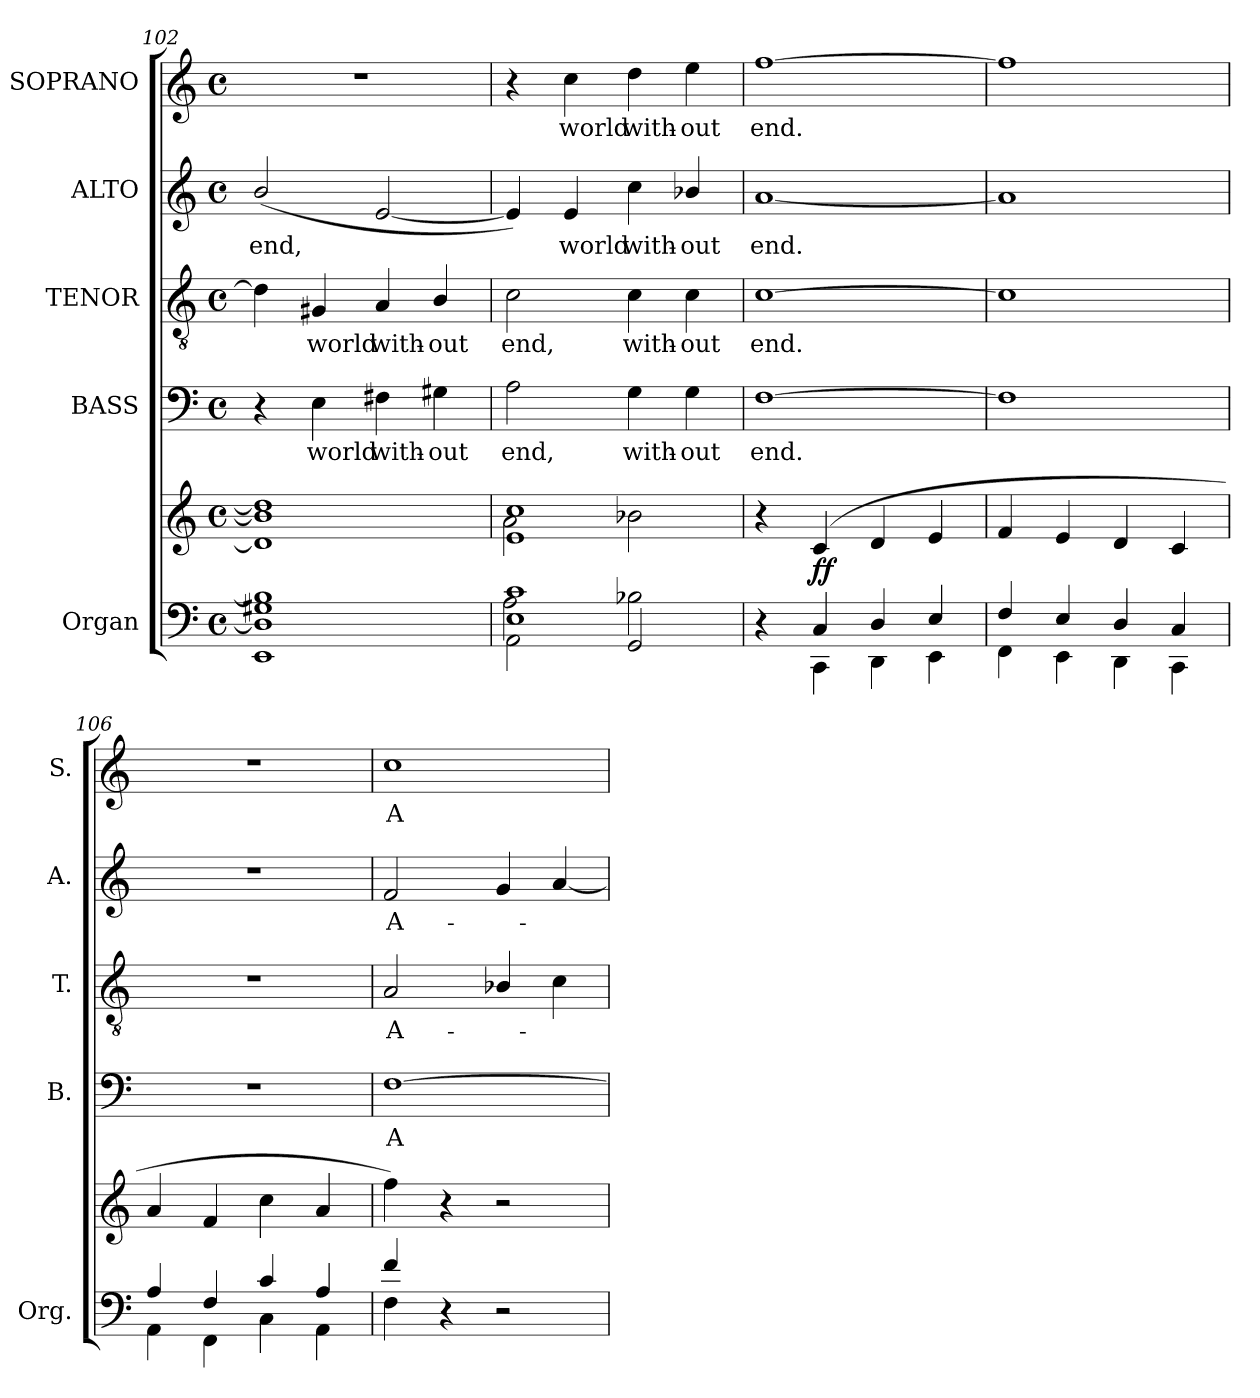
**kern	**kern	**dynam	**kern	**text	**kern	**text	**kern	**text	**kern	**text
*part5	*part5	*part5	*part4	*part4	*part3	*part3	*part2	*part2	*part1	*part1
*staff6	*staff5	*staff5/6	*staff4	*staff4	*staff3	*staff3	*staff2	*staff2	*staff1	*staff1
*I"Organ	*	*	*I"BASS	*	*I"TENOR	*	*I"ALTO	*	*I"SOPRANO	*
*I'Org.	*	*	*I'B.	*	*I'T.	*	*I'A.	*	*I'S.	*
!!LO:LB:g=z
*clefF4	*clefG2	*	*clefF4	*	*clefGv2	*	*clefG2	*	*clefG2	*
*	*	*	*	*	*ITrd7c12	*	*	*	*	*
*k[]	*k[]	*	*k[]	*	*k[]	*	*k[]	*	*k[]	*
*C:	*C:	*	*C:	*	*C:	*	*C:	*	*C:	*
*M4/4	*M4/4	*	*M4/4	*	*M4/4	*	*M4/4	*	*M4/4	*
*met(c)	*met(c)	*	*met(c)	*	*met(c)	*	*met(c)	*	*met(c)	*
=102	=102	=102	=102	=102	=102	=102	=102	=102	=102	=102
*^	*	*	*	*	*	*	*	*	*	*
!	!	!	!	!	!	!	!	!	!LO:LY:b:color=#000000	!	!
1Di] 1G#Xi 1Bi]	1EEi	1di] 1bi] 1ddi]	.	4r	.	4Di\]	.	(2bi/	end,	1r	.
!	!	!	!	!	!LO:LY:b:color=#000000	!	!	!	!	!	!
!	!	!	!	!	!	!	!LO:LY:b:color=#000000	!	!	!	!
.	.	.	.	4Ei\	world	4GG#Xi/	world	.	.	.	.
!	!	!	!	!	!LO:LY:b:color=#000000	!	!	!	!	!	!
!	!	!	!	!	!	!	!LO:LY:b:color=#000000	!	!	!	!
.	.	.	.	4F#Xi\	with-	4AAi/	with-	[2ei/	.	.	.
!	!	!	!	!	!LO:LY:b:color=#000000	!	!	!	!	!	!
!	!	!	!	!	!	!	!LO:LY:b:color=#000000	!	!	!	!
.	.	.	.	4G#Xi\	-out	4BBi/	-out	.	.	.	.
=103	=103	=103	=103	=103	=103	=103	=103	=103	=103	=103	=103
*	*^	*^	*	*	*	*	*	*	*	*	*
!	!	!	!	!	!	!	!LO:LY:b:color=#000000	!	!	!	!	!	!
!	!	!	!	!	!	!	!	!	!LO:LY:b:color=#000000	!	!	!	!
1Ei 1ci	2AAi\	2Ai\	1ei 1cci	2ai\	.	2Ai\	end,	2Ci\	end,	4ei/])	.	4r	.
!	!	!	!	!	!	!	!	!	!	!	!LO:LY:b:color=#000000	!	!
!	!	!	!	!	!	!	!	!	!	!	!	!	!LO:LY:b:color=#000000
.	.	.	.	.	.	.	.	.	.	4ei/	world	4cci\	world
!	!	!	!	!	!	!	!LO:LY:b:color=#000000	!	!	!	!	!	!
!	!	!	!	!	!	!	!	!	!LO:LY:b:color=#000000	!	!	!	!
!	!	!	!	!	!	!	!	!	!	!	!LO:LY:b:color=#000000	!	!
!	!	!	!	!	!	!	!	!	!	!	!	!	!LO:LY:b:color=#000000
.	2GGi/	2B-Xi\	.	2b-Xi\	.	4Gi\	with-	4Ci\	with-	4cci\	with-	4ddi\	with-
!	!	!	!	!	!	!	!LO:LY:b:color=#000000	!	!	!	!	!	!
!	!	!	!	!	!	!	!	!	!LO:LY:b:color=#000000	!	!	!	!
!	!	!	!	!	!	!	!	!	!	!	!LO:LY:b:color=#000000	!	!
!	!	!	!	!	!	!	!	!	!	!	!	!	!LO:LY:b:color=#000000
.	.	.	.	.	.	4Gi\	-out	4Ci\	-out	4b-Xi/	-out	4eei\	-out
*	*v	*v	*	*	*	*	*	*	*	*	*	*	*
*	*	*v	*v	*	*	*	*	*	*	*	*	*
=104	=104	=104	=104	=104	=104	=104	=104	=104	=104	=104	=104
!	!	!	!	!	!LO:LY:b:color=#000000	!	!	!	!	!	!
!	!	!	!	!	!	!	!LO:LY:b:color=#000000	!	!	!	!
!	!	!	!	!	!	!	!	!	!LO:LY:b:color=#000000	!	!
!	!	!	!	!	!	!	!	!	!	!	!LO:LY:b:color=#000000
4r	4ryy	4r	.	[1Fi	end.	[1Ci	end.	[1ai	end.	[1ffi	end.
4Ci/	4CCi\	(4ci/	ff	.	.	.	.	.	.	.	.
4Di/	4DDi\	4di/	.	.	.	.	.	.	.	.	.
4Ei/	4EEi\	4ei/	.	.	.	.	.	.	.	.	.
=105	=105	=105	=105	=105	=105	=105	=105	=105	=105	=105	=105
4Fi/	4FFi\	4fi/	.	1Fi]	.	1Ci]	.	1ai]	.	1ffi]	.
4Ei/	4EEi\	4ei/	.	.	.	.	.	.	.	.	.
4Di/	4DDi\	4di/	.	.	.	.	.	.	.	.	.
4Ci/	4CCi\	4ci/	.	.	.	.	.	.	.	.	.
=106	=106	=106	=106	=106	=106	=106	=106	=106	=106	=106	=106
4Ai/	4AAi\	4ai/	.	1r	.	1r	.	1r	.	1r	.
4Fi/	4FFi\	4fi/	.	.	.	.	.	.	.	.	.
4ci/	4Ci\	4cci\	.	.	.	.	.	.	.	.	.
4Ai/	4AAi\	4ai/	.	.	.	.	.	.	.	.	.
!!LO:PB:g=z
=107	=107	=107	=107	=107	=107	=107	=107	=107	=107	=107	=107
!	!	!	!	!	!LO:LY:b:color=#000000	!	!	!	!	!	!
!	!	!	!	!	!	!	!LO:LY:b:color=#000000	!	!	!	!
!	!	!	!	!	!	!	!	!	!LO:LY:b:color=#000000	!	!
!	!	!	!	!	!	!	!	!	!	!	!LO:LY:b:color=#000000
4fi/	4Fi\	4ffi\)	.	[1Fi	A-	2AAi/	A-	2fi/	A-	1cci	A-
4r	2.ryy	4r	.	.	.	.	.	.	.	.	.
2r	.	2r	.	.	.	4BB-Xi/	.	4gi/	.	.	.
.	.	.	.	.	.	4Ci\	.	[4ai/	.	.	.
*v	*v	*	*	*	*	*	*	*	*	*	*
=	=	=	=	=	=	=	=	=	=	=
*-	*-	*-	*-	*-	*-	*-	*-	*-	*-	*-
